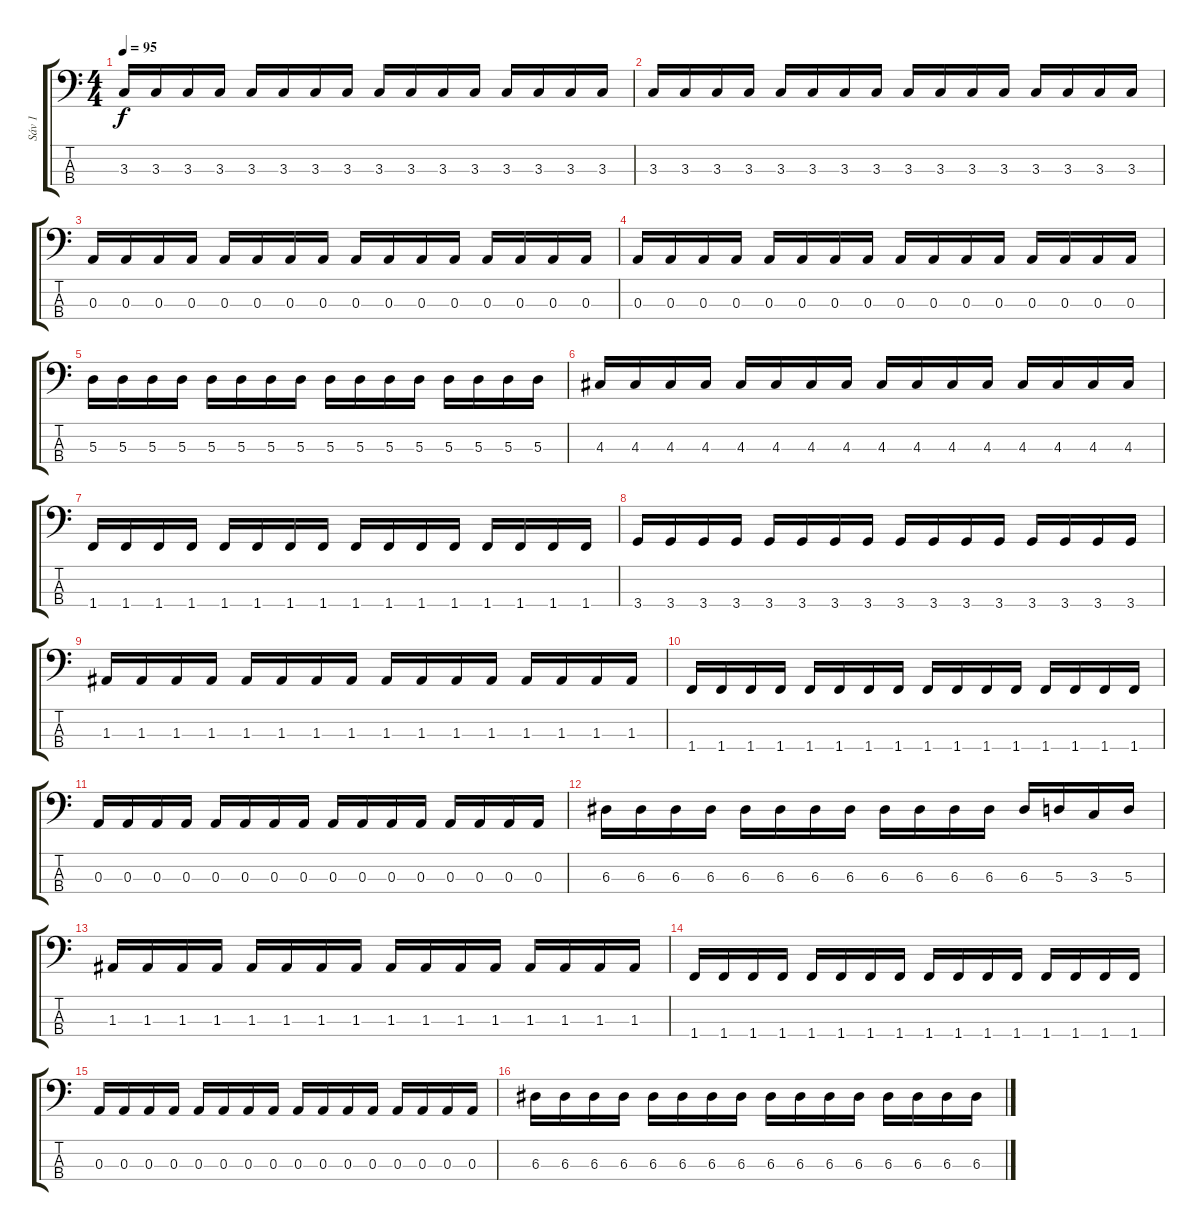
\track ("Sáv 1" "Sáv 1") {instrument electricbasspick}
\staff {score tabs}
\tuning (G2 D2 A1 E1) {hide}
\ts (4 4)
\tempo 95
\clef f4
\ks c
3.3.16{dy f instrument electricbasspick} 3.3.16 3.3.16 3.3.16 3.3.16 3.3.16 3.3.16 3.3.16 3.3.16 3.3.16 3.3.16 3.3.16 3.3.16 3.3.16 3.3.16 3.3.16 |
3.3.16 3.3.16 3.3.16 3.3.16 3.3.16 3.3.16 3.3.16 3.3.16 3.3.16 3.3.16 3.3.16 3.3.16 3.3.16 3.3.16 3.3.16 3.3.16 |
0.3.16 0.3.16 0.3.16 0.3.16 0.3.16 0.3.16 0.3.16 0.3.16 0.3.16 0.3.16 0.3.16 0.3.16 0.3.16 0.3.16 0.3.16 0.3.16 |
0.3.16 0.3.16 0.3.16 0.3.16 0.3.16 0.3.16 0.3.16 0.3.16 0.3.16 0.3.16 0.3.16 0.3.16 0.3.16 0.3.16 0.3.16 0.3.16 |
5.3.16 5.3.16 5.3.16 5.3.16 5.3.16 5.3.16 5.3.16 5.3.16 5.3.16 5.3.16 5.3.16 5.3.16 5.3.16 5.3.16 5.3.16 5.3.16 |
4.3.16 4.3.16 4.3.16 4.3.16 4.3.16 4.3.16 4.3.16 4.3.16 4.3.16 4.3.16 4.3.16 4.3.16 4.3.16 4.3.16 4.3.16 4.3.16 |
1.4.16 1.4.16 1.4.16 1.4.16 1.4.16 1.4.16 1.4.16 1.4.16 1.4.16 1.4.16 1.4.16 1.4.16 1.4.16 1.4.16 1.4.16 1.4.16 |
3.4.16 3.4.16 3.4.16 3.4.16 3.4.16 3.4.16 3.4.16 3.4.16 3.4.16 3.4.16 3.4.16 3.4.16 3.4.16 3.4.16 3.4.16 3.4.16 |
1.3.16 1.3.16 1.3.16 1.3.16 1.3.16 1.3.16 1.3.16 1.3.16 1.3.16 1.3.16 1.3.16 1.3.16 1.3.16 1.3.16 1.3.16 1.3.16 |
1.4.16 1.4.16 1.4.16 1.4.16 1.4.16 1.4.16 1.4.16 1.4.16 1.4.16 1.4.16 1.4.16 1.4.16 1.4.16 1.4.16 1.4.16 1.4.16 |
0.3.16 0.3.16 0.3.16 0.3.16 0.3.16 0.3.16 0.3.16 0.3.16 0.3.16 0.3.16 0.3.16 0.3.16 0.3.16 0.3.16 0.3.16 0.3.16 |
6.3.16 6.3.16 6.3.16 6.3.16 6.3.16 6.3.16 6.3.16 6.3.16 6.3.16 6.3.16 6.3.16 6.3.16 6.3.16 5.3.16 3.3.16 5.3.16 |
1.3.16 1.3.16 1.3.16 1.3.16 1.3.16 1.3.16 1.3.16 1.3.16 1.3.16 1.3.16 1.3.16 1.3.16 1.3.16 1.3.16 1.3.16 1.3.16 |
1.4.16 1.4.16 1.4.16 1.4.16 1.4.16 1.4.16 1.4.16 1.4.16 1.4.16 1.4.16 1.4.16 1.4.16 1.4.16 1.4.16 1.4.16 1.4.16 |
0.3.16 0.3.16 0.3.16 0.3.16 0.3.16 0.3.16 0.3.16 0.3.16 0.3.16 0.3.16 0.3.16 0.3.16 0.3.16 0.3.16 0.3.16 0.3.16 |
6.3.16 6.3.16 6.3.16 6.3.16 6.3.16 6.3.16 6.3.16 6.3.16 6.3.16 6.3.16 6.3.16 6.3.16 6.3.16 6.3.16 6.3.16 6.3.16
